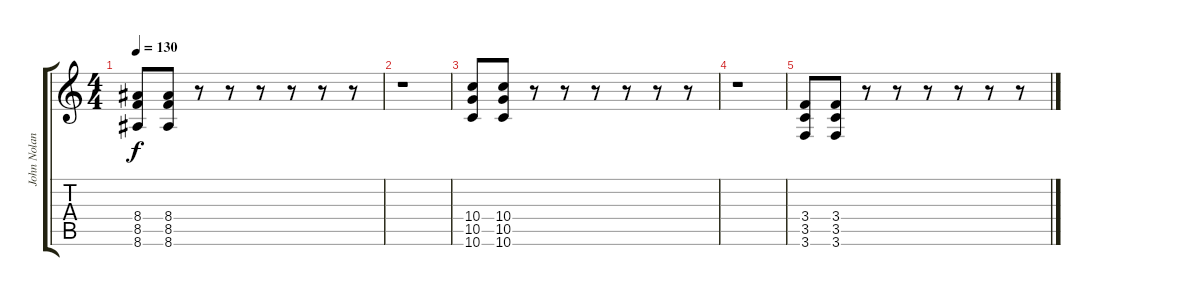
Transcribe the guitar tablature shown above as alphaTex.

\track ("John Nolan-Rhythm Guitar" "John Nolan") {instrument electricguitarclean}
\staff {score tabs}
\tuning (E4 B3 G3 D3 A2 D2) {hide}
\ts (4 4)
\tempo 130
\clef g2
\ks c
(8.4 8.5 8.6).8{dy f} (8.4 8.5 8.6).8 r.8 r.8 r.8 r.8 r.8 r.8 |
r.1 |
(10.4 10.5 10.6).8 (10.4 10.5 10.6).8 r.8 r.8 r.8 r.8 r.8 r.8 |
r.1 |
(3.4 3.5 3.6).8 (3.4 3.5 3.6).8 r.8 r.8 r.8 r.8 r.8 r.8
